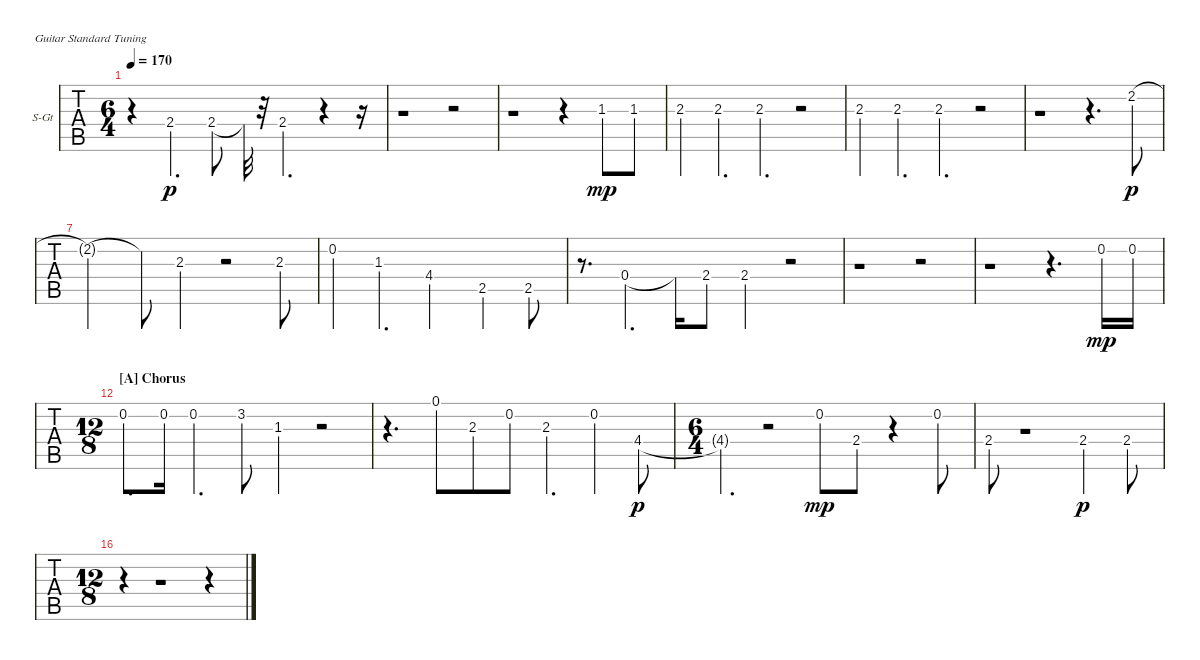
\bracketExtendMode nobrackets
\firstSystemTrackNameOrientation horizontal
\otherSystemsTrackNameOrientation horizontal
\defaultBarNumberDisplay FirstOfSystem
\track ("Vocals" "S-Gt") {instrument electricgrandpiano}
\staff {tabs}
\tuning (E4 B3 G3 D3 A2 E2)
\displaytranspose 12
\ts (6 4)
\tempo 170
\clef g2
\ks c
r.4{dy p} 2.4.4{d} 2.4.8 2.4{t}.32 r.32 2.4.4{d} r.4 r.16 |
r.1 r.2 |
r.1 r.4 1.3.8{dy mp} 1.3.8 |
2.3.4 2.3.4{d} 2.3.4{d} r.2 |
2.3.4 2.3.4{d} 2.3.4{d} r.2 |
r.1 r.4{d} 2.2.8{dy p} |
2.2{t}.2 2.2{t}.8 2.3.4 r.2 2.3.8 |
0.2.4 1.3.4{d} 4.4.2 2.5.4 2.5.8 |
r.8{d} 0.4.4{d} 0.4{t}.16 2.4.8 2.4.4 r.2 |
r.1 r.2 |
r.1 r.4{d} 0.2.16{dy mp} 0.2.16 |
\ts (12 8)
\beaming (8 3 3 3 3)
\section ("A" "Chorus")
0.2.8{d} 0.2.16 0.2.4{d} 3.2.8 1.3.4 r.2 |
r.4{d} 0.1.8 2.3.8 0.2.8 2.3.4{d} 0.2.4 4.4.8{dy p} |
\ts (6 4)
\beaming (8 6 6)
4.4{t}.4{d} r.2 0.2.8{dy mp} 2.4.8 r.4 0.2.8 |
2.4.8 r.1 2.4.4{dy p} 2.4.8 |
\ts (12 8)
\beaming (8 3 3 3 3)
r.4 r.1 r.4
